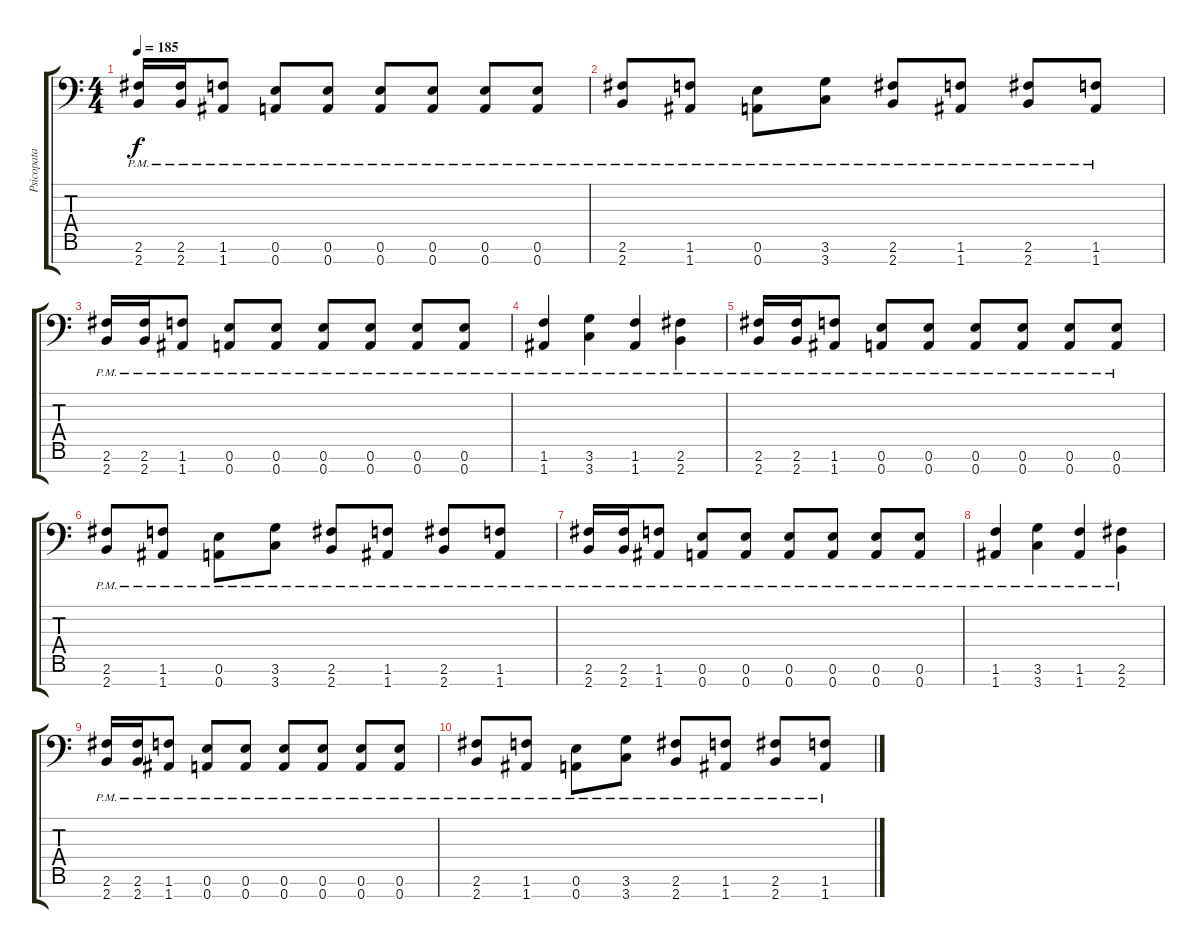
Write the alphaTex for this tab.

\track ("Psicopata Slam" "Psicopata ") {instrument distortionguitar}
\staff {score tabs}
\tuning (E4 B3 G3 D3 A2 E2 A1) {hide}
\ts (4 4)
\tempo 185
\clef f4
\ks c
(2.6{pm} 2.7{pm}).16{dy f} (2.6{pm} 2.7{pm}).16 (1.6{pm} 1.7{pm}).8 (0.6{pm} 0.7{pm}).8 (0.6{pm} 0.7{pm}).8 (0.6{pm} 0.7{pm}).8 (0.6{pm} 0.7{pm}).8 (0.6{pm} 0.7{pm}).8 (0.6{pm} 0.7{pm}).8 |
(2.6{pm} 2.7{pm}).8 (1.6{pm} 1.7{pm}).8 (0.6{pm} 0.7{pm}).8 (3.6{pm} 3.7{pm}).8 (2.6{pm} 2.7{pm}).8 (1.6{pm} 1.7{pm}).8 (2.6{pm} 2.7{pm}).8 (1.6{pm} 1.7{pm}).8 |
(2.6{pm} 2.7{pm}).16 (2.6{pm} 2.7{pm}).16 (1.6{pm} 1.7{pm}).8 (0.6{pm} 0.7{pm}).8 (0.6{pm} 0.7{pm}).8 (0.6{pm} 0.7{pm}).8 (0.6{pm} 0.7{pm}).8 (0.6{pm} 0.7{pm}).8 (0.6{pm} 0.7{pm}).8 |
(1.6{pm} 1.7{pm}).4 (3.6{pm} 3.7{pm}).4 (1.6{pm} 1.7{pm}).4 (2.6{pm} 2.7{pm}).4 |
(2.6{pm} 2.7{pm}).16 (2.6{pm} 2.7{pm}).16 (1.6{pm} 1.7{pm}).8 (0.6{pm} 0.7{pm}).8 (0.6{pm} 0.7{pm}).8 (0.6{pm} 0.7{pm}).8 (0.6{pm} 0.7{pm}).8 (0.6{pm} 0.7{pm}).8 (0.6{pm} 0.7{pm}).8 |
(2.6{pm} 2.7{pm}).8 (1.6{pm} 1.7{pm}).8 (0.6{pm} 0.7{pm}).8 (3.6{pm} 3.7{pm}).8 (2.6{pm} 2.7{pm}).8 (1.6{pm} 1.7{pm}).8 (2.6{pm} 2.7{pm}).8 (1.6{pm} 1.7{pm}).8 |
(2.6{pm} 2.7{pm}).16 (2.6{pm} 2.7{pm}).16 (1.6{pm} 1.7{pm}).8 (0.6{pm} 0.7{pm}).8 (0.6{pm} 0.7{pm}).8 (0.6{pm} 0.7{pm}).8 (0.6{pm} 0.7{pm}).8 (0.6{pm} 0.7{pm}).8 (0.6{pm} 0.7{pm}).8 |
(1.6{pm} 1.7{pm}).4 (3.6{pm} 3.7{pm}).4 (1.6{pm} 1.7{pm}).4 (2.6{pm} 2.7{pm}).4 |
(2.6{pm} 2.7{pm}).16 (2.6{pm} 2.7{pm}).16 (1.6{pm} 1.7{pm}).8 (0.6{pm} 0.7{pm}).8 (0.6{pm} 0.7{pm}).8 (0.6{pm} 0.7{pm}).8 (0.6{pm} 0.7{pm}).8 (0.6{pm} 0.7{pm}).8 (0.6{pm} 0.7{pm}).8 |
(2.6{pm} 2.7{pm}).8 (1.6{pm} 1.7{pm}).8 (0.6{pm} 0.7{pm}).8 (3.6{pm} 3.7{pm}).8 (2.6{pm} 2.7{pm}).8 (1.6{pm} 1.7{pm}).8 (2.6{pm} 2.7{pm}).8 (1.6{pm} 1.7{pm}).8
